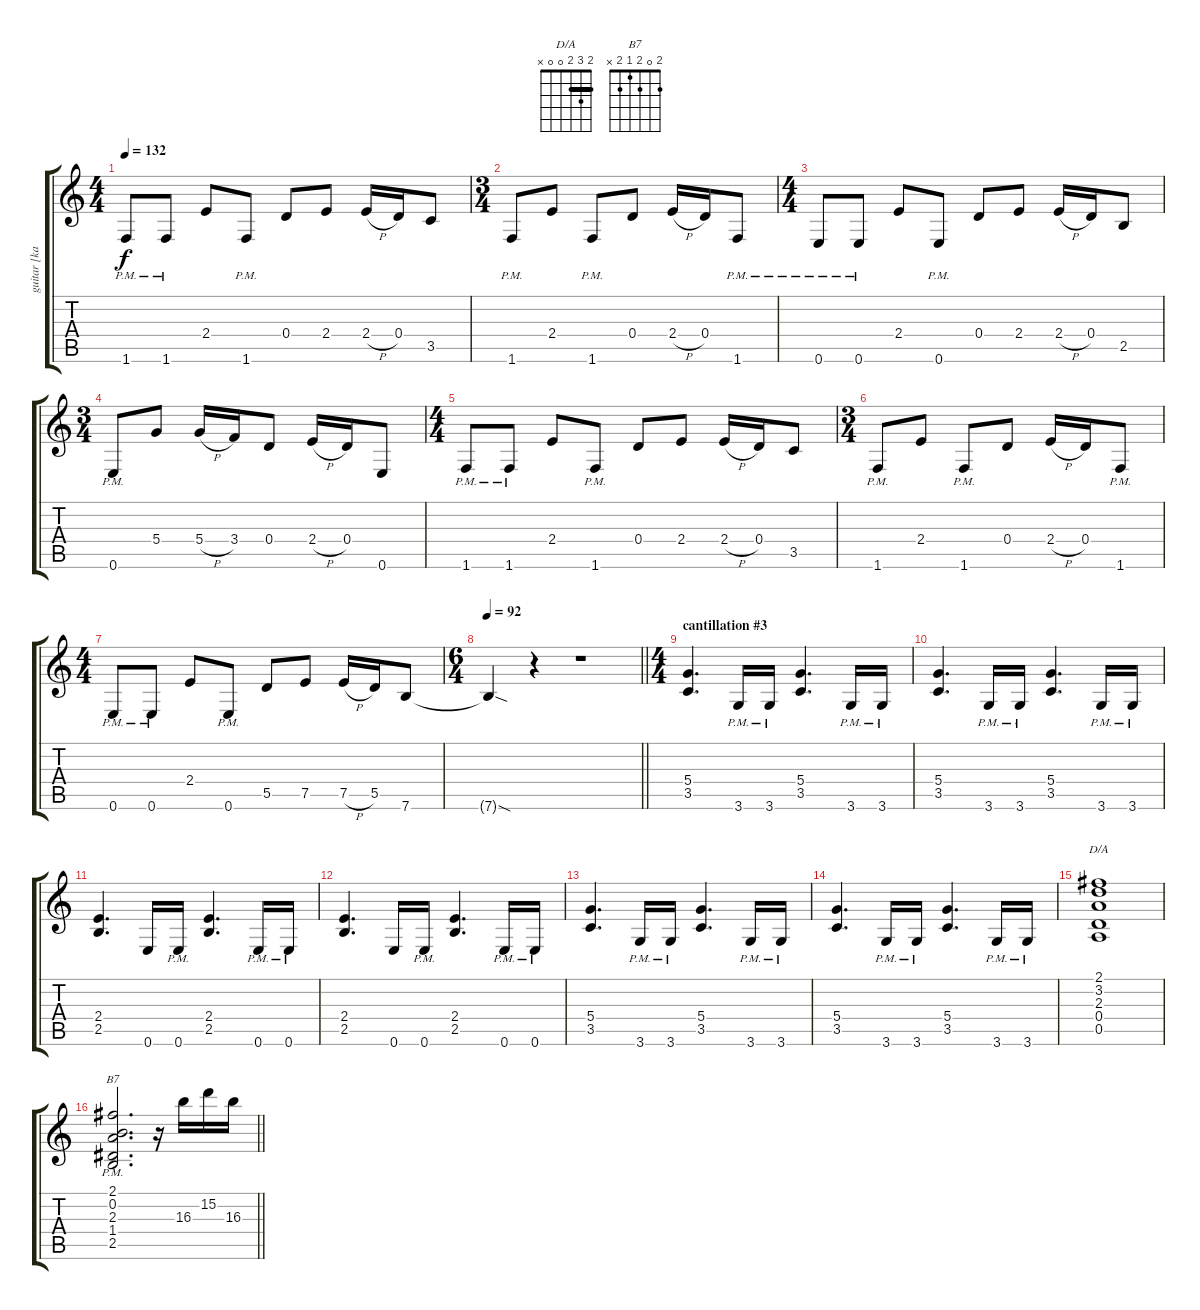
\track ("guitar [karukan]" "guitar [ka") {instrument overdrivenguitar}
\staff {score tabs}
\tuning (E4 B3 G3 D3 A2 E2) {hide}
\chord ("D/A" 2 3 2 0 0 x) {barre 2}
\chord ("B7" 2 0 2 1 2 x)
\ts (4 4)
\section ("" "")
\tempo 132
\clef g2
\ks c
1.6{pm}.8{dy f} 1.6{pm}.8 2.4.8 1.6{pm}.8 0.4.8 2.4.8 2.4{h}.16 0.4.16 3.5.8 |
\ts (3 4)
1.6{pm}.8 2.4.8 1.6{pm}.8 0.4.8 2.4{h}.16 0.4.16 1.6{pm}.8 |
\ts (4 4)
0.6{pm}.8 0.6{pm}.8 2.4.8 0.6{pm}.8 0.4.8 2.4.8 2.4{h}.16 0.4.16 2.5.8 |
\ts (3 4)
0.6{pm}.8 5.4.8 5.4{h}.16 3.4.16 0.4.8 2.4{h}.16 0.4.16 0.6.8 |
\ts (4 4)
1.6{pm}.8 1.6{pm}.8 2.4.8 1.6{pm}.8 0.4.8 2.4.8 2.4{h}.16 0.4.16 3.5.8 |
\ts (3 4)
1.6{pm}.8 2.4.8 1.6{pm}.8 0.4.8 2.4{h}.16 0.4.16 1.6{pm}.8 |
\ts (4 4)
0.6{pm}.8 0.6{pm}.8 2.4.8 0.6{pm}.8 5.5.8 7.5.8 7.5{h}.16 5.5.16 7.6.8 |
\ts (6 4)
\tempo 92
\barLineRight lightlight
7.6{sod t}.4 r.4 r.1 |
\ts (4 4)
\section ("" "cantillation #3")
(5.4 3.5).4{d} 3.6{pm}.16 3.6{pm}.16 (5.4 3.5).4{d} 3.6{pm}.16 3.6{pm}.16 |
(5.4 3.5).4{d} 3.6{pm}.16 3.6{pm}.16 (5.4 3.5).4{d} 3.6{pm}.16 3.6{pm}.16 |
(2.4 2.5).4{d} 0.6.16 0.6{pm}.16 (2.4 2.5).4{d} 0.6{pm}.16 0.6{pm}.16 |
(2.4 2.5).4{d} 0.6.16 0.6{pm}.16 (2.4 2.5).4{d} 0.6{pm}.16 0.6{pm}.16 |
(5.4 3.5).4{d} 3.6{pm}.16 3.6{pm}.16 (5.4 3.5).4{d} 3.6{pm}.16 3.6{pm}.16 |
(5.4 3.5).4{d} 3.6{pm}.16 3.6{pm}.16 (5.4 3.5).4{d} 3.6{pm}.16 3.6{pm}.16 |
(2.1 3.2 2.3 0.4 0.5).1{ch "D/A"} |
\barLineRight lightlight
(2.1{pm} 0.2{pm} 2.3{pm} 1.4{pm} 2.5{pm}).2{d ch "B7"} r.16 16.3.16 15.2.16 16.3.16
